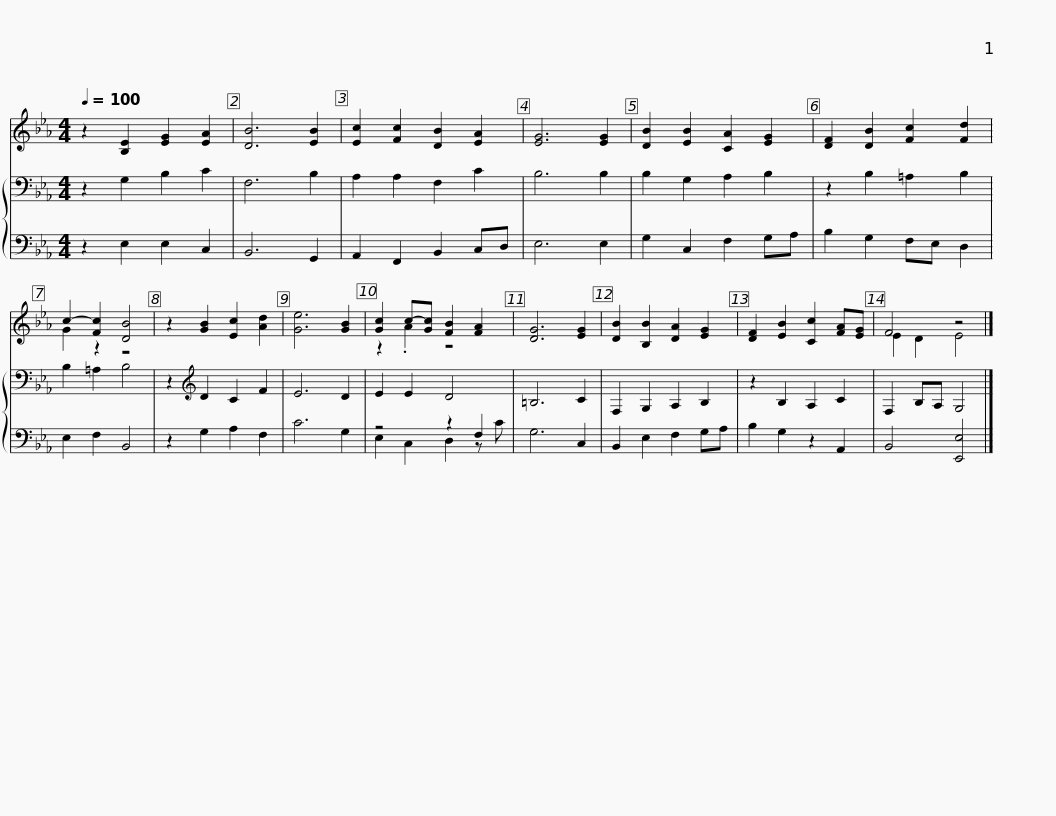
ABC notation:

X:1
%%score ( 1 2 ) { 3 | ( 4 5 ) }
L:1/8
Q:1/4=100
M:4/4
I:linebreak $
K:Eb
V:1 treble
V:2 treble
V:3 bass
V:4 bass
V:5 bass
V:1
 z2 [B,E]2 [EG]2 [EA]2 | [DB]6 [EB]2 | [Ec]2 [Fc]2 [DB]2 [EA]2 | [EG]6 [EG]2 | [DB]2 [EB]2 [CA]2 [EG]2 | %5
 [DF]2 [DB]2 [Fc]2 [Fd]2 | c2- [Fc]2 [DB]4 |$ z2 [GB]2 [Ec]2 [Ad]2 | [Ge]6 [GB]2 | [Gc]2 c-[Gc] [FB]2 [FA]2 | %10
 [DG]6 [EG]2 | [DB]2 [B,B]2 [DA]2 [EG]2 | [DF]2 [EB]2 [Cc]2 [FA][EG] | F4 z4 |] %14
V:2
 x8 | x8 | x8 | x8 | x8 | %5
 x8 | G2 z2 z4 |$ x8 | x8 | z2 .A2 z4 | %10
 x8 | x8 | x8 | E2 D2 E4 |] %14
V:3
 z2 G,2 B,2 C2 | F,6 B,2 | A,2 A,2 F,2 C2 | B,6 B,2 | B,2 G,2 A,2 B,2 | %5
 z2 B,2 =A,2 B,2 | B,2 =A,2 B,4 |$ z2[K:treble] D2 C2 F2 | E6 D2 | E2 E2 D4 | %10
 =B,6 C2 | F,2 G,2 A,2 B,2 | z2 B,2 A,2 C2 | F,2 B,A, G,4 |] %14
V:4
 z2 E,2 E,2 C,2 | B,,6 G,,2 | A,,2 F,,2 B,,2 C,D, | E,6 E,2 | G,2 C,2 F,2 G,A, | %5
 B,2 G,2 F,E, D,2 | E,2 F,2 B,,4 |$ z2 G,2 A,2 F,2 | C6 G,2 | z4 z2 F,2 | %10
 G,6 C,2 | B,,2 E,2 F,2 G,A, | B,2 G,2 z2 A,,2 | B,,4 [E,,E,]4 |] %14
V:5
 x8 | x8 | x8 | x8 | x8 | %5
 x8 | x8 |$ x8 | x8 | E,2 C,2 D,2 z C | %10
 x8 | x8 | x8 | x8 |] %14
